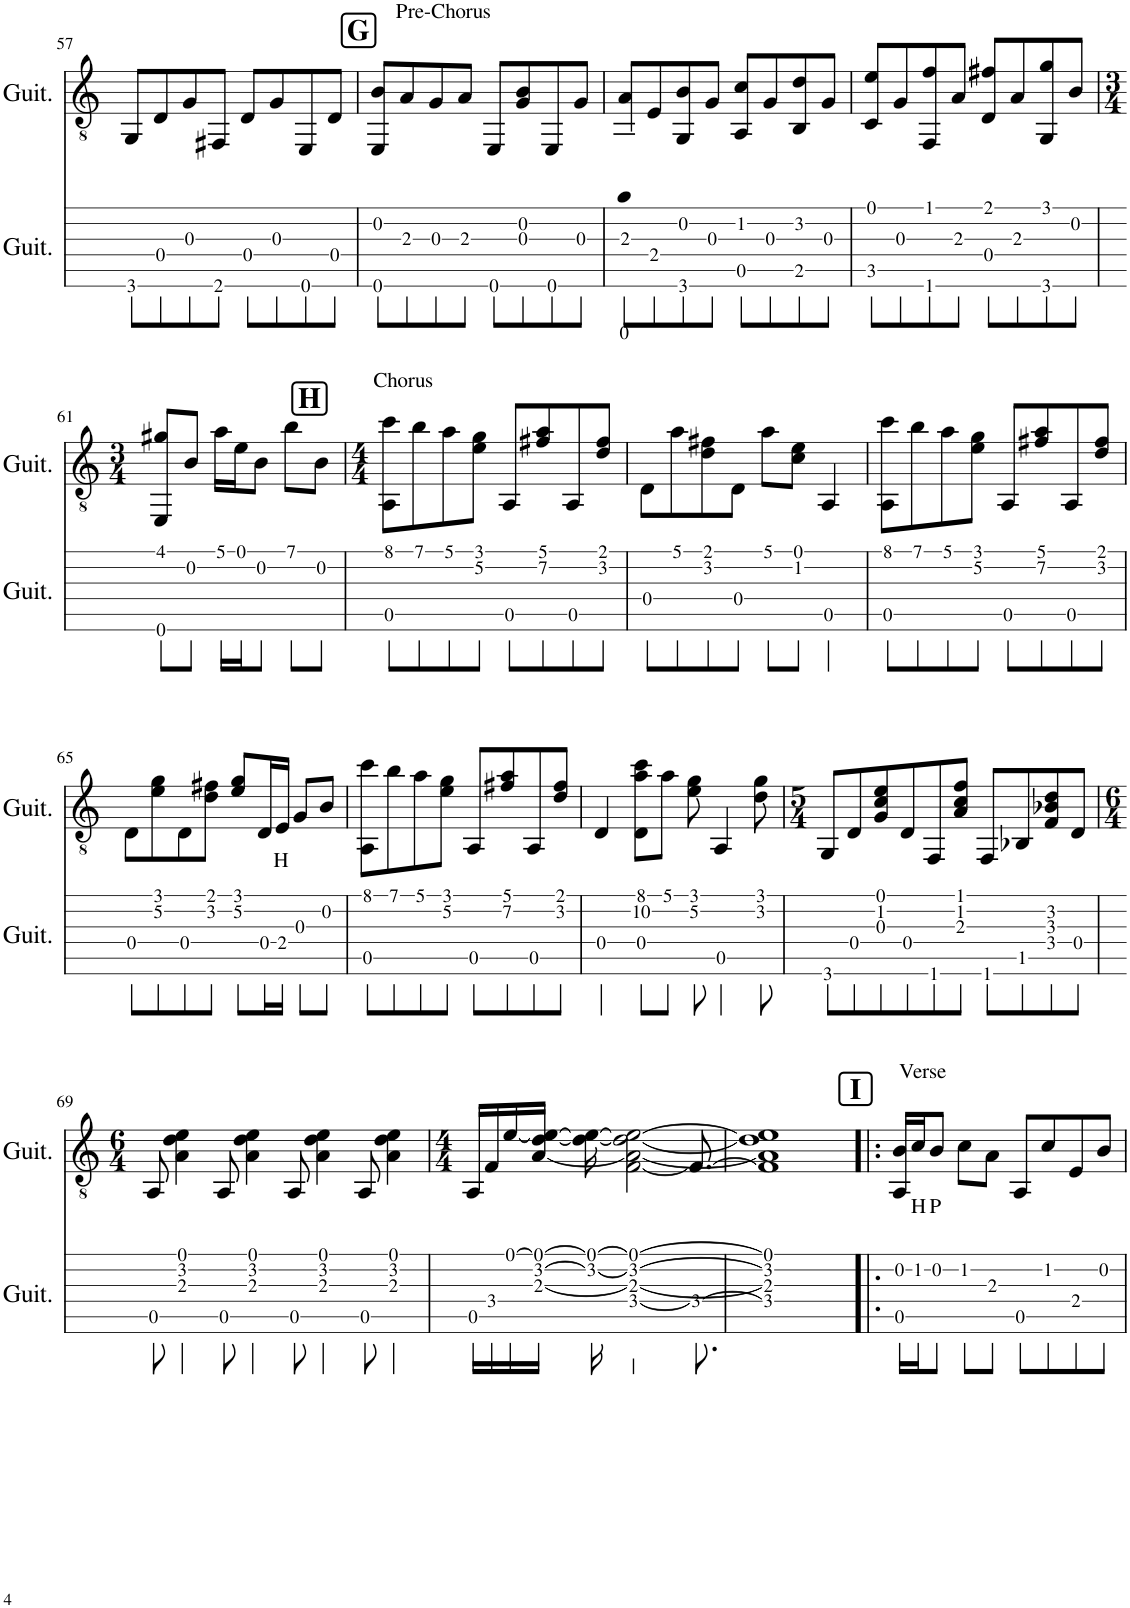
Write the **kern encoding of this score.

**kern	**kern
*part2	*part1
*staff2	*staff1
*I"Classical Guitar	*I"Classical Guitar
*I'Guit.	*I'Guit.
!!LO:PB:g=z
*	*clefGv2
*k[]	*k[]
*M4/4	*M4/4
=57	=57
8GG\L	8GG/L
8D\	8D/
8G\	8G/
8FF#X\J	8FF#X/J
8D\L	8D/L
8G\	8G/
8EE\	8EE/
8D\J	8D/J
!!LO:REH:place=s1:a:B:cj:fs=14:t=G
=58	=58
!	!LO:TX:a:t=Pre-Chorus
8EE\ 8B\L	8EE/ 8B/L
8A\	8A/
8G\	8G/
8A\J	8A/J
8EE\L	8EE/L
8G\ 8B\	8G/ 8B/
8EE\	8EE/
8G\J	8G/J
=59	=59
8AA\ 8A\L	8AA/ 8A/L
8E\	8E/
8GG\ 8B\	8GG/ 8B/
8G\J	8G/J
8AA\ 8c\L	8AA/ 8c/L
8G\	8G/
8BB\ 8d\	8BB/ 8d/
8G\J	8G/J
=60	=60
8C\ 8e\L	8C/ 8e/L
8G\	8G/
8FF\ 8f\	8FF/ 8f/
8A\J	8A/J
8D\ 8f#X\L	8D/ 8f#X/L
8A\	8A/
8GG\ 8g\	8GG/ 8g/
8B\J	8B/J
!!LO:LB:g=z
=61	=61
*M3/4	*M3/4
8EE\ 8g#X\L	8EE/ 8g#X/L
8B\J	8B/J
16a\LL	16a\LL
16e\J	16e\J
8B\J	8B\J
8b\L	8b\L
8B\J	8B\J
!!LO:REH:place=s1:a:B:cj:fs=14:t=H
=62	=62
*M4/4	*M4/4
!	!LO:TX:a:t=Chorus
8AA\ 8cc\L	8AA\ 8cc\L
8b\	8b\
8a\	8a\
8e\ 8g\J	8e\ 8g\J
8AA\L	8AA/L
8f#X\ 8a\	8f#X/ 8a/
8AA\	8AA/
8d\ 8f#\J	8d/ 8f#/J
=63	=63
8D\L	8D\L
8a\	8a\
8d\ 8f#X\	8d\ 8f#X\
8D\J	8D\J
8a\L	8a\L
8c\ 8e\J	8c\ 8e\J
4AA\	4AA/
=64	=64
8AA\ 8cc\L	8AA\ 8cc\L
8b\	8b\
8a\	8a\
8e\ 8g\J	8e\ 8g\J
8AA\L	8AA/L
8f#X\ 8a\	8f#X/ 8a/
8AA\	8AA/
8d\ 8f#\J	8d/ 8f#/J
!!LO:LB:g=z
=65	=65
8D\L	8D\L
8e\ 8g\	8e\ 8g\
8D\	8D\
8d\ 8f#X\J	8d\ 8f#X\J
8e\ 8g\L	8e/ 8g/L
16D\L	16D/L
!LO:TX:a:t=H	!
16E\JJ	16E/JJ
8G\L	8G/L
8B\J	8B/J
=66	=66
8AA\ 8cc\L	8AA\ 8cc\L
8b\	8b\
8a\	8a\
8e\ 8g\J	8e\ 8g\J
8AA\L	8AA/L
8f#X\ 8a\	8f#X/ 8a/
8AA\	8AA/
8d\ 8f#\J	8d/ 8f#/J
=67	=67
4D\	4D/
8D\ 8a\ 8cc\L	8D\ 8a\ 8cc\L
8a\J	8a\J
8e\ 8g\	8e\ 8g\
4AA\	4AA/
8d\ 8g\	8d\ 8g\
=68	=68
*M5/4	*M5/4
8GG\L	8GG/L
8D\	8D/
8G\ 8c\ 8e\	8G/ 8c/ 8e/
8D\	8D/
8FF\	8FF/
8A\ 8c\ 8f\J	8A/ 8c/ 8f/J
8FF\L	8FF/L
8BB-X\	8BB-X/
8F\ 8B-X\ 8d\	8F/ 8B-X/ 8d/
8D\J	8D/J
!!LO:LB:g=z
=69	=69
*M6/4	*M6/4
8AA\	8AA/
4A\ 4d\ 4e\	4A\ 4d\ 4e\
8AA\	8AA/
4A\ 4d\ 4e\	4A\ 4d\ 4e\
8AA\	8AA/
4A\ 4d\ 4e\	4A\ 4d\ 4e\
8AA\	8AA/
4A\ 4d\ 4e\	4A\ 4d\ 4e\
=70	=70
*M4/4	*M4/4
16AA\LL	16AA/LL
16F\	16F/
[16e\	[16e/
[16A\ [16d\ 16e\_JJ	[16A/ [16d/ 16e/_JJ
16d\_ 16e\_	16d\_ 16e\_
[2F\ 2A\_ 2d\_ 2e\_	[2F\ 2A\_ 2d\_ 2e\_
8.F\_	8.F/_
=71	=71
1F] 1A] 1d] 1e]	1F] 1A] 1d] 1e]
!!LO:REH:place=s1:a:B:cj:fs=14:t=I
=72!|:	=72!|:
!	!LO:TX:a:t=Verse
16AA\ 16B\LL	16AA/ 16B/LL
!LO:TX:a:t=H	!
16c\J	16c/J
!LO:TX:a:t=P	!
8B\J	8B/J
8c\L	8c\L
8A\J	8A\J
8AA\L	8AA/L
8c\	8c/
8E\	8E/
8B\J	8B/J
=	=
*-	*-
